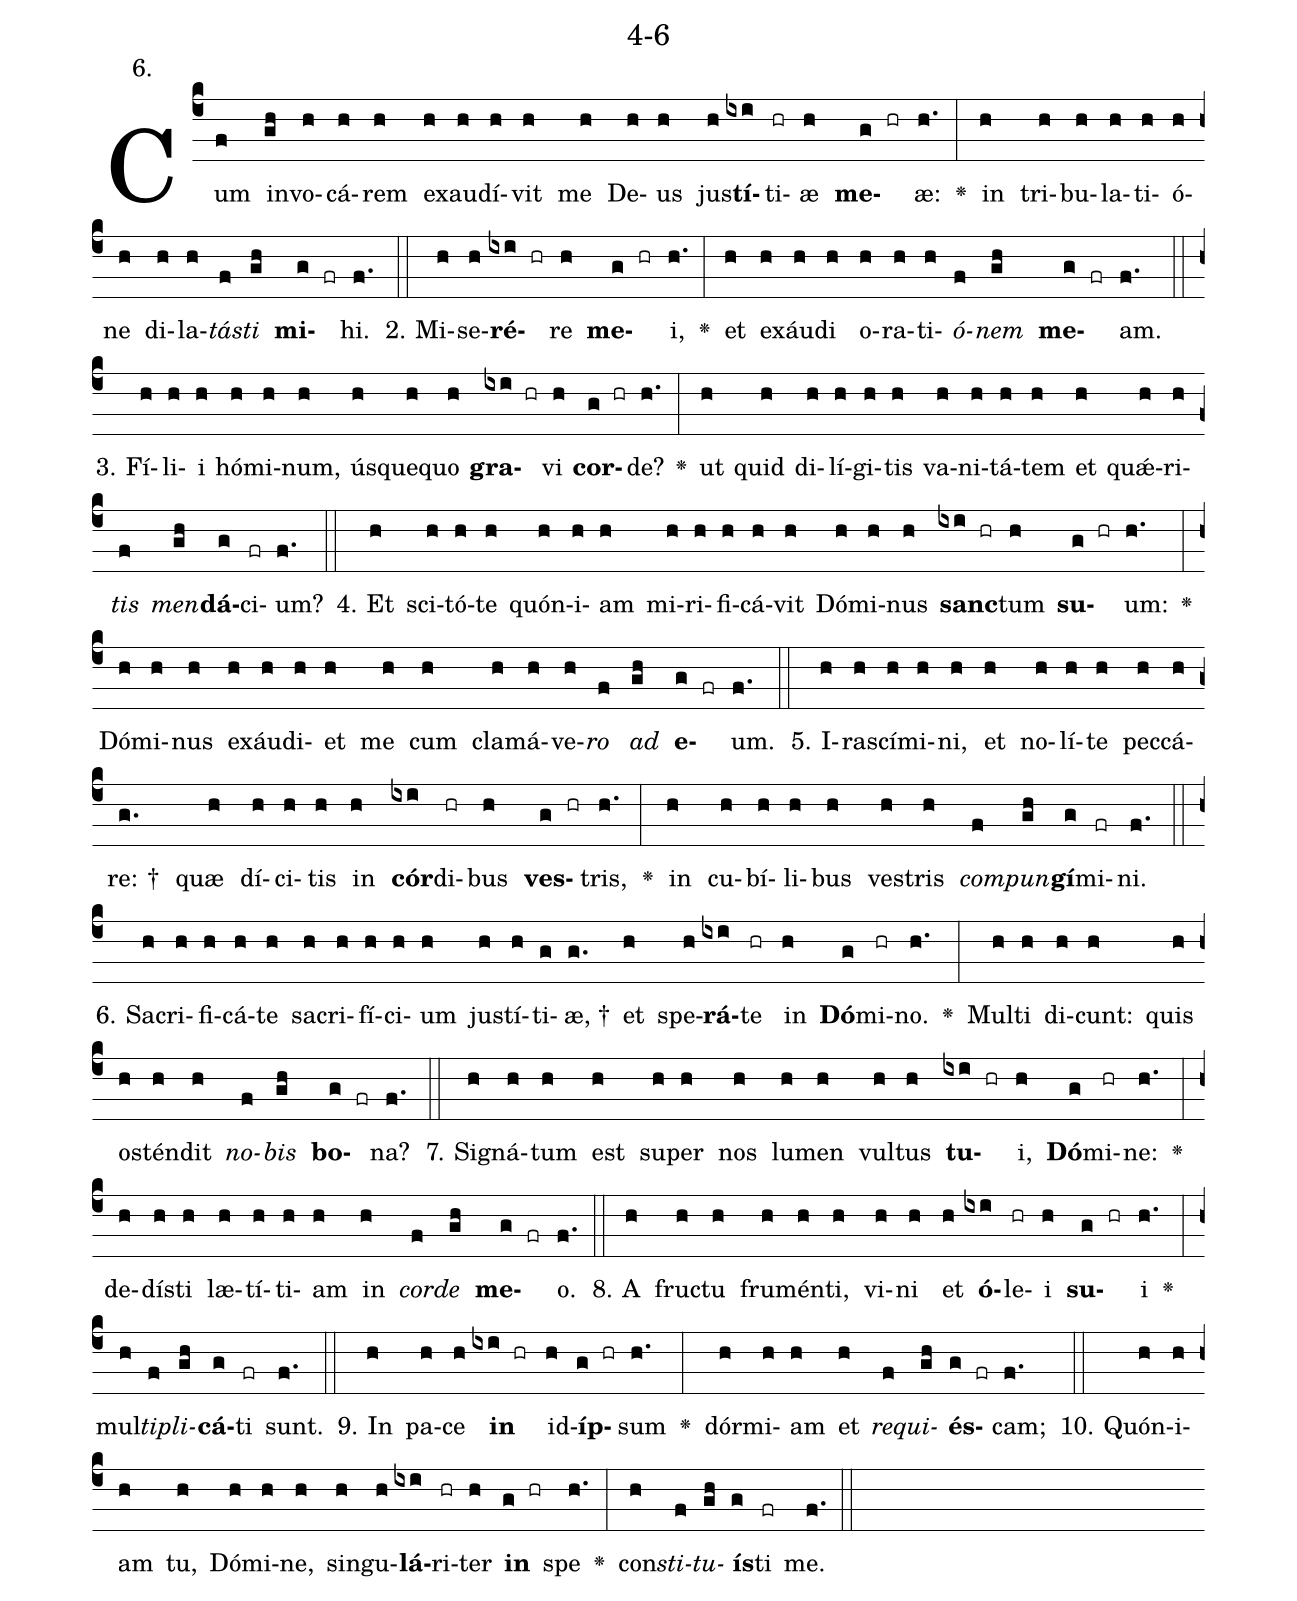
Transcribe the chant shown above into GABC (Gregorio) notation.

name: 4-6;
annotation: 6.;
%%
(c4)Cum(f) in(gh)vo(h)cá(h)rem(h) ex(h)au(h)dí(h)vit(h) me(h) De(h)us(h) jus(h)<b>tí</b>(ixi)ti(hr)æ(h) <b>me</b>(g hr)æ:(h.) <v>\greheightstar</v>(:) in(h) tri(h)bu(h)la(h)ti(h)ó(h)ne(h) di(h)la(h)<i>tás</i>(f)<i>ti</i>(gh) <b>mi</b>(g fr)hi.(f.) (::)
2. Mi(h)se(h)<b>ré</b>(ixi hr)re(h) <b>me</b>(g hr)i,(h.) <v>\greheightstar</v>(:) et(h) ex(h)áu(h)di(h) o(h)ra(h)ti(h)<i>ó</i>(f)<i>nem</i>(gh) <b>me</b>(g fr)am.(f.) (::)
3. Fí(h)li(h)i(h) hó(h)mi(h)num,(h) ús(h)que(h)quo(h) <b>gra</b>(ixi hr)vi(h) <b>cor</b>(g hr)de?(h.) <v>\greheightstar</v>(:) ut(h) quid(h) di(h)lí(h)gi(h)tis(h) va(h)ni(h)tá(h)tem(h) et(h) quǽ(h)ri(h)<i>tis</i>(f) <i>men</i>(gh)<b>dá</b>(g)ci(fr)um?(f.) (::)
4. Et(h) sci(h)tó(h)te(h) quón(h)i(h)am(h) mi(h)ri(h)fi(h)cá(h)vit(h) Dó(h)mi(h)nus(h) <b>sanc</b>(ixi hr)tum(h) <b>su</b>(g hr)um:(h.) <v>\greheightstar</v>(:) Dó(h)mi(h)nus(h) ex(h)áu(h)di(h)et(h) me(h) cum(h) cla(h)má(h)ve(h)<i>ro</i>(f) <i>ad</i>(gh) <b>e</b>(g fr)um.(f.) (::)
5. I(h)ra(h)scí(h)mi(h)ni,(h) et(h) no(h)lí(h)te(h) pec(h)cá(h)re: †(g.) quæ(h) dí(h)ci(h)tis(h) in(h) <b>cór</b>(ixi)di(hr)bus(h) <b>ves</b>(g hr)tris,(h.) <v>\greheightstar</v>(:) in(h) cu(h)bí(h)li(h)bus(h) ves(h)tris(h) <i>com</i>(f)<i>pun</i>(gh)<b>gí</b>(g)mi(fr)ni.(f.) (::)
6. Sa(h)cri(h)fi(h)cá(h)te(h) sa(h)cri(h)fí(h)ci(h)um(h) jus(h)tí(h)ti(g)æ, †(g.) et(h) spe(h)<b>rá</b>(ixi)te(hr) in(h) <b>Dó</b>(g)mi(hr)no.(h.) <v>\greheightstar</v>(:) Mul(h)ti(h) di(h)cunt:(h) quis(h) os(h)tén(h)dit(h) <i>no</i>(f)<i>bis</i>(gh) <b>bo</b>(g fr)na?(f.) (::)
7. Si(h)gná(h)tum(h) est(h) su(h)per(h) nos(h) lu(h)men(h) vul(h)tus(h) <b>tu</b>(ixi hr)i,(h) <b>Dó</b>(g)mi(hr)ne:(h.) <v>\greheightstar</v>(:) de(h)dís(h)ti(h) læ(h)tí(h)ti(h)am(h) in(h) <i>cor</i>(f)<i>de</i>(gh) <b>me</b>(g fr)o.(f.) (::)
8. A(h) fruc(h)tu(h) fru(h)mén(h)ti,(h) vi(h)ni(h) et(h) <b>ó</b>(ixi)le(hr)i(h) <b>su</b>(g hr)i(h.) <v>\greheightstar</v>(:) mul(h)<i>ti</i>(f)<i>pli</i>(gh)<b>cá</b>(g)ti(fr) sunt.(f.) (::)
9. In(h) pa(h)ce(h) <b>in</b>(ixi hr) id(h)<b>íp</b>(g hr)sum(h.) <v>\greheightstar</v>(:) dór(h)mi(h)am(h) et(h) <i>re</i>(f)<i>qui</i>(gh)<b>és</b>(g fr)cam;(f.) (::)
10. Quón(h)i(h)am(h) tu,(h) Dó(h)mi(h)ne,(h) sin(h)gu(h)<b>lá</b>(ixi)ri(hr)ter(h) <b>in</b>(g hr) spe(h.) <v>\greheightstar</v>(:) con(h)<i>sti</i>(f)<i>tu</i>(gh)<b>ís</b>(g)ti(fr) me.(f.) (::)
